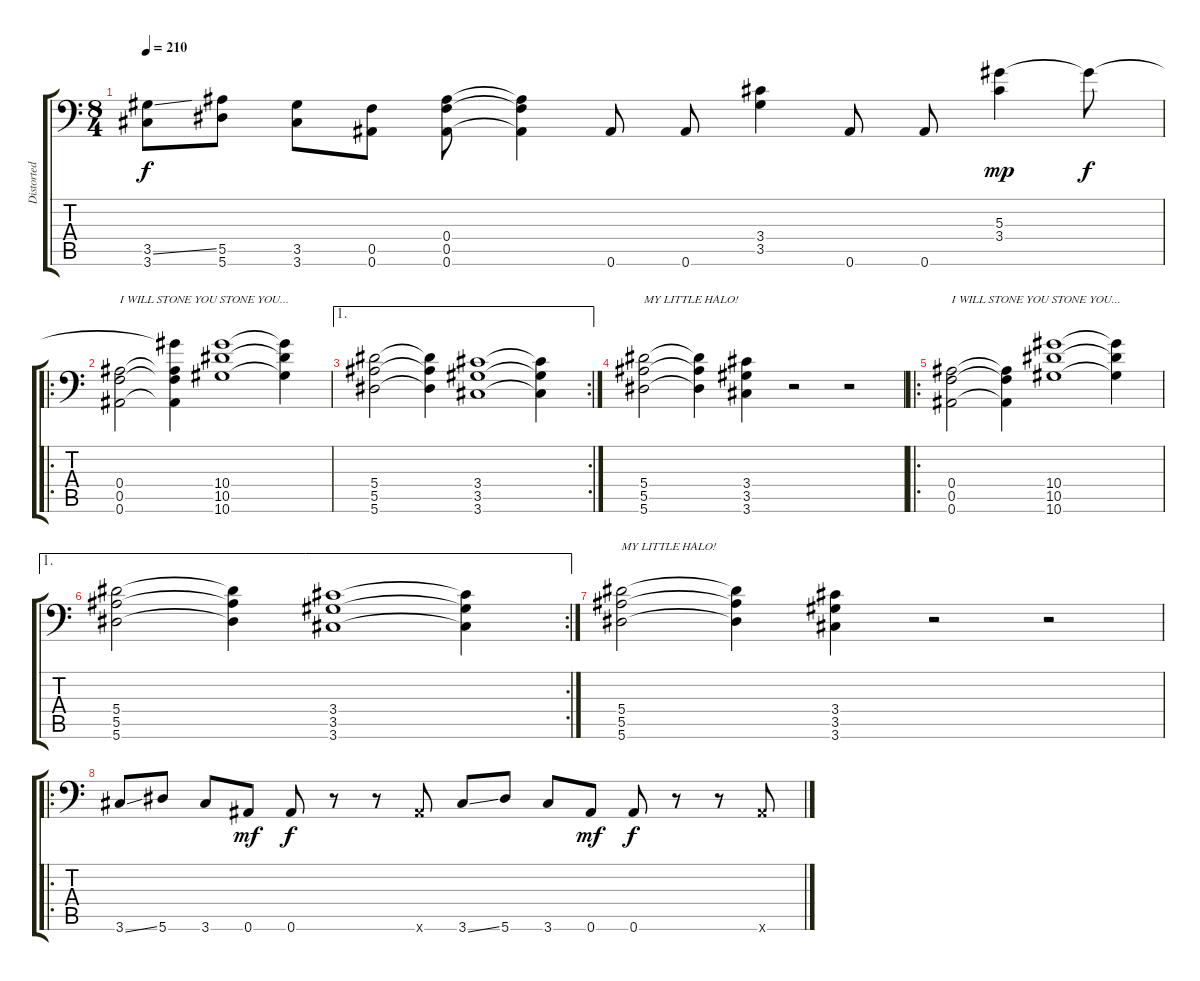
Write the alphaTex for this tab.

\track ("Distorted" "Distorted") {instrument distortionguitar}
\staff {score tabs}
\tuning (C4 G3 Eb3 Bb2 F2 Bb1) {hide}
\ts (8 4)
\tempo 210
\clef f4
\ks c
(3.5{ss} 3.6).8{dy f} (5.5 5.6).8 (3.5 3.6).8 (0.5 0.6).8 (0.4 0.5 0.6).8 (0.4{t} 0.5{t} 0.6{t}).4 0.6.8 0.6.8 (3.4 3.5).4 0.6.8 0.6.8 (5.3 3.4).4{dy mp} 5.3{t}.8{dy f} |
\ro
(0.4 0.5 0.6).2{txt "I WILL STONE YOU STONE YOU..."} (5.3{t} 0.4{t} 0.5{t} 0.6{t}).4 (10.4 10.5 10.6).1 (10.4{t} 10.5{t} 10.6{t}).4 |
\ae 1
\rc 2
(5.4 5.5 5.6).2 (5.4{t} 5.5{t} 5.6{t}).4 (3.4 3.5 3.6).1 (3.4{t} 3.5{t} 3.6{t}).4 |
(5.4 5.5 5.6).2{txt "MY LITTLE HALO!"} (5.4{t} 5.5{t} 5.6{t}).4 (3.4 3.5 3.6).4 r.2 r.2 |
\ro
(0.4 0.5 0.6).2{txt "I WILL STONE YOU STONE YOU..."} (0.4{t} 0.5{t} 0.6{t}).4 (10.4 10.5 10.6).1 (10.4{t} 10.5{t} 10.6{t}).4 |
\ae 1
\rc 2
(5.4 5.5 5.6).2 (5.4{t} 5.5{t} 5.6{t}).4 (3.4 3.5 3.6).1 (3.4{t} 3.5{t} 3.6{t}).4 |
(5.4 5.5 5.6).2{txt "MY LITTLE HALO!"} (5.4{t} 5.5{t} 5.6{t}).4 (3.4 3.5 3.6).4 r.2 r.2 |
\ro
3.6{ss}.8 5.6.8 3.6.8 0.6.8{dy mf} 0.6.8{dy f} r.8 r.8 0.6{x}.8 3.6{ss}.8 5.6.8 3.6.8 0.6.8{dy mf} 0.6.8{dy f} r.8 r.8 0.6{x}.8
